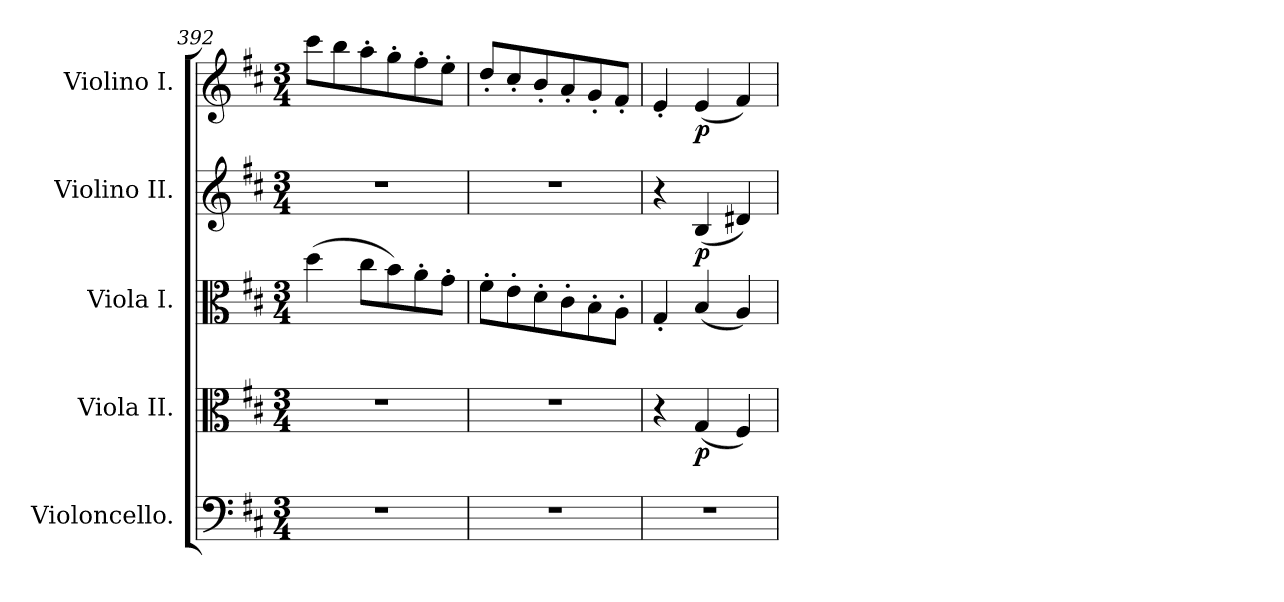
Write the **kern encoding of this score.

**kern	**kern	**dynam	**kern	**kern	**dynam	**kern	**dynam
*part5	*part4	*part4	*part3	*part2	*part2	*part1	*part1
*staff5	*staff4	*staff4	*staff3	*staff2	*staff2	*staff1	*staff1
*I"Violoncello.	*I"Viola II.	*	*I"Viola I.	*I"Violino II.	*	*I"Violino I.	*
*I'Vc	*I'Vla	*	*I'Vla	*I'Vln	*	*I'Vln	*
*clefF4	*clefC3	*	*clefC3	*clefG2	*	*clefG2	*
*k[f#c#]	*k[f#c#]	*	*k[f#c#]	*k[f#c#]	*	*k[f#c#]	*
*M3/4	*M3/4	*	*M3/4	*M3/4	*	*M3/4	*
=392	=392	=392	=392	=392	=392	=392	=392
2.r	2.r	.	(>4dd\	2.r	.	8ccc#\L	.
.	.	.	.	.	.	8bb\	.
.	.	.	8cc#\L	.	.	8aa'\	.
.	.	.	8b\)	.	.	8gg'\	.
.	.	.	8a'\	.	.	8ff#'\	.
.	.	.	8g'\J	.	.	8ee'\J	.
=393	=393	=393	=393	=393	=393	=393	=393
2.r	2.r	.	8f#'\L	2.r	.	8dd'/L	.
.	.	.	8e'\	.	.	8cc#'/	.
.	.	.	8d'\	.	.	8b'/	.
.	.	.	8c#'\	.	.	8a'/	.
.	.	.	8B'\	.	.	8g'/	.
.	.	.	8A'\J	.	.	8f#'/J	.
=394	=394	=394	=394	=394	=394	=394	=394
2.r	4r	.	4G'/	4r	.	4e'/	.
!	!	!LO:DY:b	!	!	!LO:DY:b	!	!LO:DY:b
.	(<4G/	p	(<4B/	(<4B/	p	(<4e/	p
.	4F#/)	.	4A/)	4d#X/)	.	4f#/)	.
=	=	=	=	=	=	=	=
*-	*-	*-	*-	*-	*-	*-	*-
